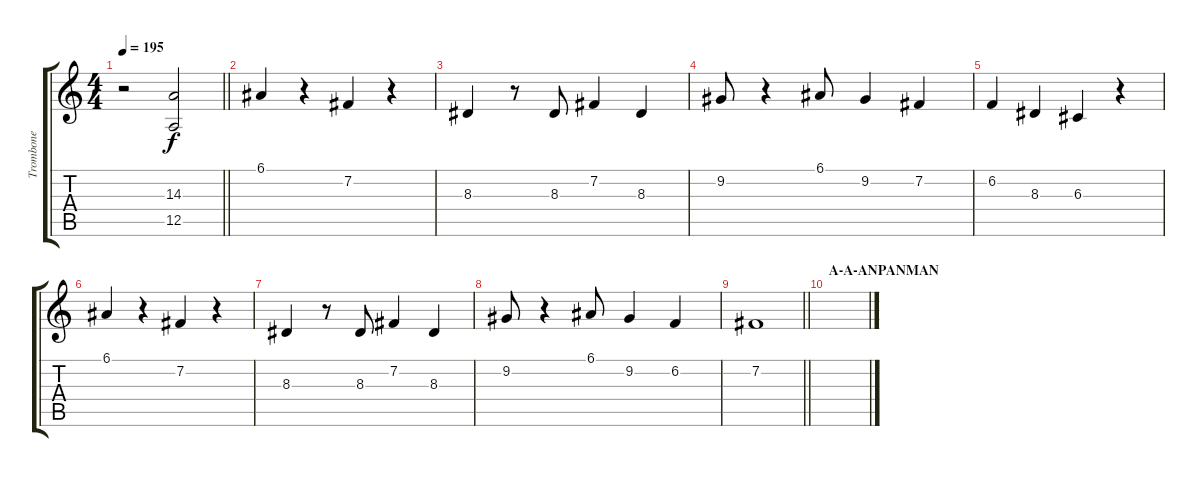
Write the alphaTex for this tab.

\track ("Trombone" "Trombone") {instrument trombone}
\staff {score tabs}
\tuning (E4 B3 G3 D3 A2 E2) {hide}
\ts (4 4)
\tempo 195
\clef g2
\barLineRight lightlight
\ks c
r.2{dy f} (14.3 12.5).2 |
\section ("" "")
6.1.4 r.4 7.2.4 r.4 |
8.3.4 r.8 8.3.8 7.2.4 8.3.4 |
9.2.8 r.4 6.1.8 9.2.4 7.2.4 |
6.2.4 8.3.4 6.3.4 r.4 |
6.1.4 r.4 7.2.4 r.4 |
8.3.4 r.8 8.3.8 7.2.4 8.3.4 |
9.2.8 r.4 6.1.8 9.2.4 6.2.4 |
\barLineRight lightlight
7.2.1 |
\section ("" "A-A-ANPANMAN")
